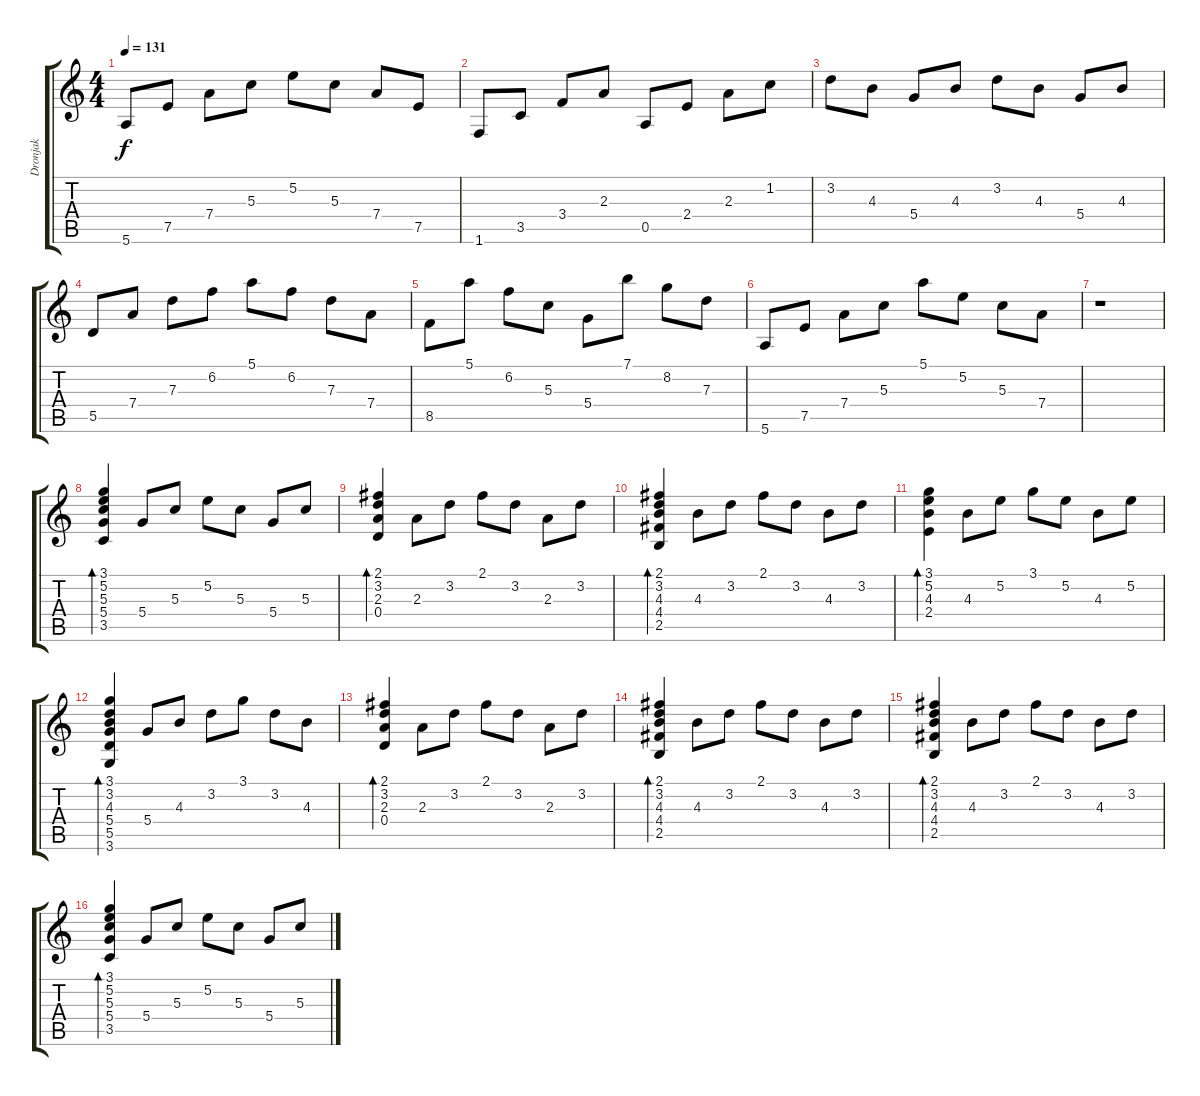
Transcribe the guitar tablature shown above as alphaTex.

\track ("Dronjak" "Dronjak") {instrument acousticguitarsteel}
\staff {score tabs}
\tuning (E4 B3 G3 D3 A2 E2) {hide}
\ts (4 4)
\tempo 131
\clef g2
\ks c
5.6.8{dy f} 7.5.8 7.4.8 5.3.8 5.2.8 5.3.8 7.4.8 7.5.8 |
1.6.8 3.5.8 3.4.8 2.3.8 0.5.8 2.4.8 2.3.8 1.2.8 |
3.2.8 4.3.8 5.4.8 4.3.8 3.2.8 4.3.8 5.4.8 4.3.8 |
5.5.8 7.4.8 7.3.8 6.2.8 5.1.8 6.2.8 7.3.8 7.4.8 |
8.5.8 5.1.8 6.2.8 5.3.8 5.4.8 7.1.8 8.2.8 7.3.8 |
5.6.8 7.5.8 7.4.8 5.3.8 5.1.8 5.2.8 5.3.8 7.4.8 |
r.1 |
(3.1 5.2 5.3 5.4 3.5).4{bd 120} 5.4.8 5.3.8 5.2.8 5.3.8 5.4.8 5.3.8 |
(2.1 3.2 2.3 0.4).4{bd 120} 2.3.8 3.2.8 2.1.8 3.2.8 2.3.8 3.2.8 |
(2.1 3.2 4.3 4.4 2.5).4{bd 120} 4.3.8 3.2.8 2.1.8 3.2.8 4.3.8 3.2.8 |
(3.1 5.2 4.3 2.4).4{bd 120} 4.3.8 5.2.8 3.1.8 5.2.8 4.3.8 5.2.8 |
(3.1 3.2 4.3 5.4 5.5 3.6).4{bd 120} 5.4.8 4.3.8 3.2.8 3.1.8 3.2.8 4.3.8 |
(2.1 3.2 2.3 0.4).4{bd 120} 2.3.8 3.2.8 2.1.8 3.2.8 2.3.8 3.2.8 |
(2.1 3.2 4.3 4.4 2.5).4{bd 120} 4.3.8 3.2.8 2.1.8 3.2.8 4.3.8 3.2.8 |
(2.1 3.2 4.3 4.4 2.5).4{bd 120} 4.3.8 3.2.8 2.1.8 3.2.8 4.3.8 3.2.8 |
(3.1 5.2 5.3 5.4 3.5).4{bd 120} 5.4.8 5.3.8 5.2.8 5.3.8 5.4.8 5.3.8
